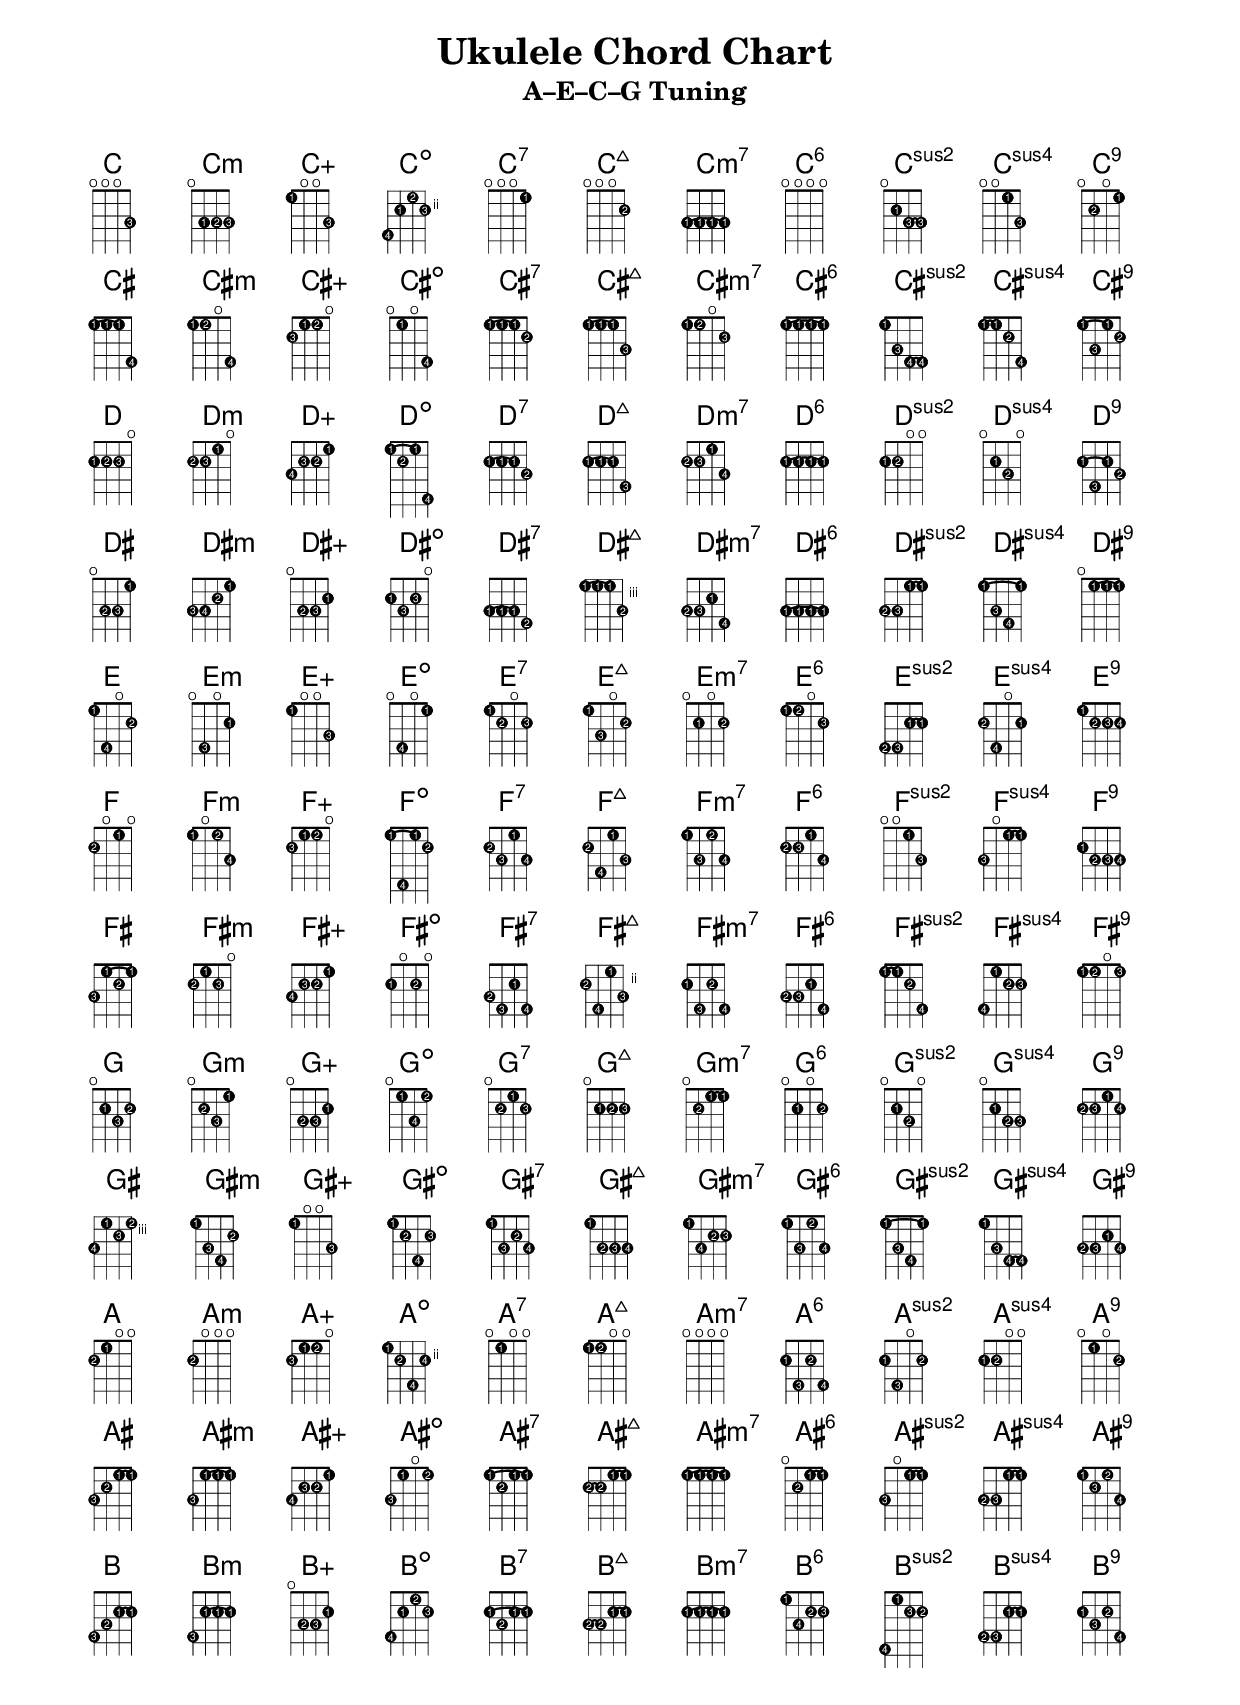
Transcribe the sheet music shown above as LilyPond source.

\version "2.21.80"

\include "predefined-ukulele-fretboards.ly"

\header {
  title = "Ukulele Chord Chart"
  subtitle = "A–E–C–G Tuning"
  pdftitle = \markup \concat { \fromproperty #'header:title " (" \fromproperty #'header:subtitle ")" }
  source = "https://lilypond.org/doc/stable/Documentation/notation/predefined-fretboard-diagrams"
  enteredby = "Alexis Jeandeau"
  author = \enteredby
  keywords = #(string-join '(
    "music"
    "ukulele"
    "chords"
  ) ", ")
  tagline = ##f
}

\paper {
  markup-system-spacing.padding = #4
  left-margin = 15\mm
  bottom-margin = 0\mm
}

chordTypes = \chordmode {
  c1
  c:m
  c:aug
  c:dim
  c:7
  c:maj7
  c:m7
  c:6
  c:sus2
  c:sus4
  c:9
  \break
}

chordSequence = {
                   \chordTypes
  \transpose c cis \chordTypes
  \transpose c d   \chordTypes
  \transpose c dis \chordTypes
  \transpose c e   \chordTypes
  \transpose c f   \chordTypes
  \transpose c fis \chordTypes
  \transpose c g   \chordTypes
  \transpose c gis \chordTypes
  \transpose c a   \chordTypes
  \transpose c ais \chordTypes
  \transpose c b   \chordTypes
}

<<
  \new ChordNames {
    \chordSequence
  }

  \new FretBoards {
    \set Staff.stringTunings = #ukulele-tuning
    \override FretBoard.fret-diagram-details.finger-code = #'in-dot
    \override FretBoard.size = #'1.2
    \chordSequence
  }
>>

\layout {
  indent = 0\mm
  \context {
    \Score
    \remove "Bar_number_engraver"
  }
}
